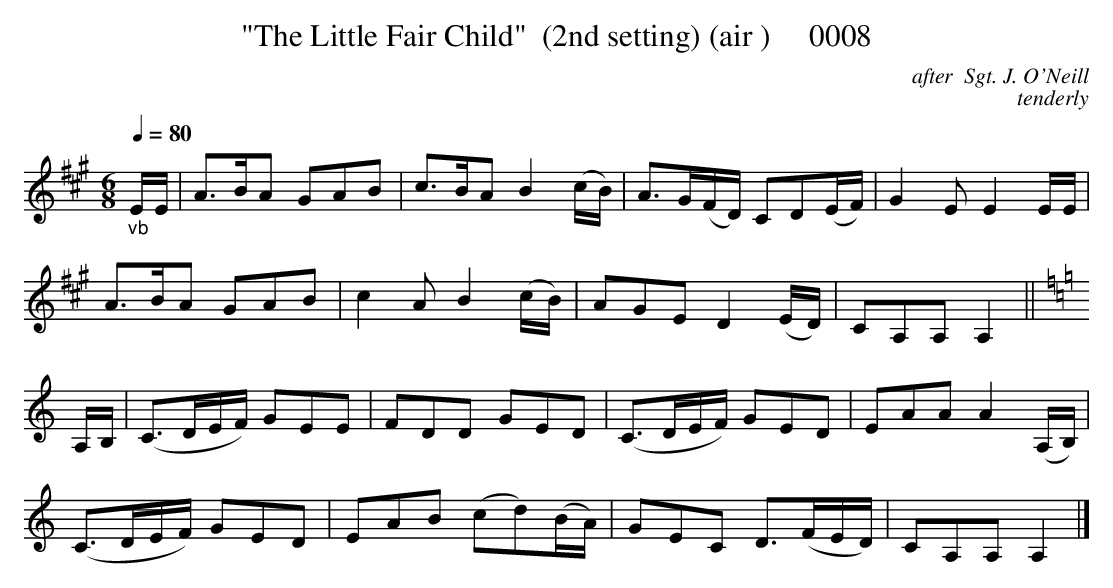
X:1
T: "The Little Fair Child"  (2nd setting) (air )     0008
C:after  Sgt. J. O'Neill
C:tenderly
Q:1/4=80
M:6/8
L:1/8
K:A
"_vb"E/2E/2|A3/2B/2A GAB|c3/2B/2A B2(c/2B/2)|A3/2G/2(F/2D/2) CD(E/2F/2)|G2E E2E/2E/2|
A3/2B/2A GAB|c2A B2(c/2B/2)|AGE D2(E/2D/2)|CA,A, A,2||
K:C
A,/2B,/2|(C3/2D/2E/2F/2) GEE|FDD GED|(C3/2D/2E/2F/2) GED|EAA A2(A,/2B,/2)|
(C3/2D/2E/2F/2) GED|EAB (cd)(B/2A/2)|GEC D3/2(F/2E/2D/2)|CA,A, A,2|]
